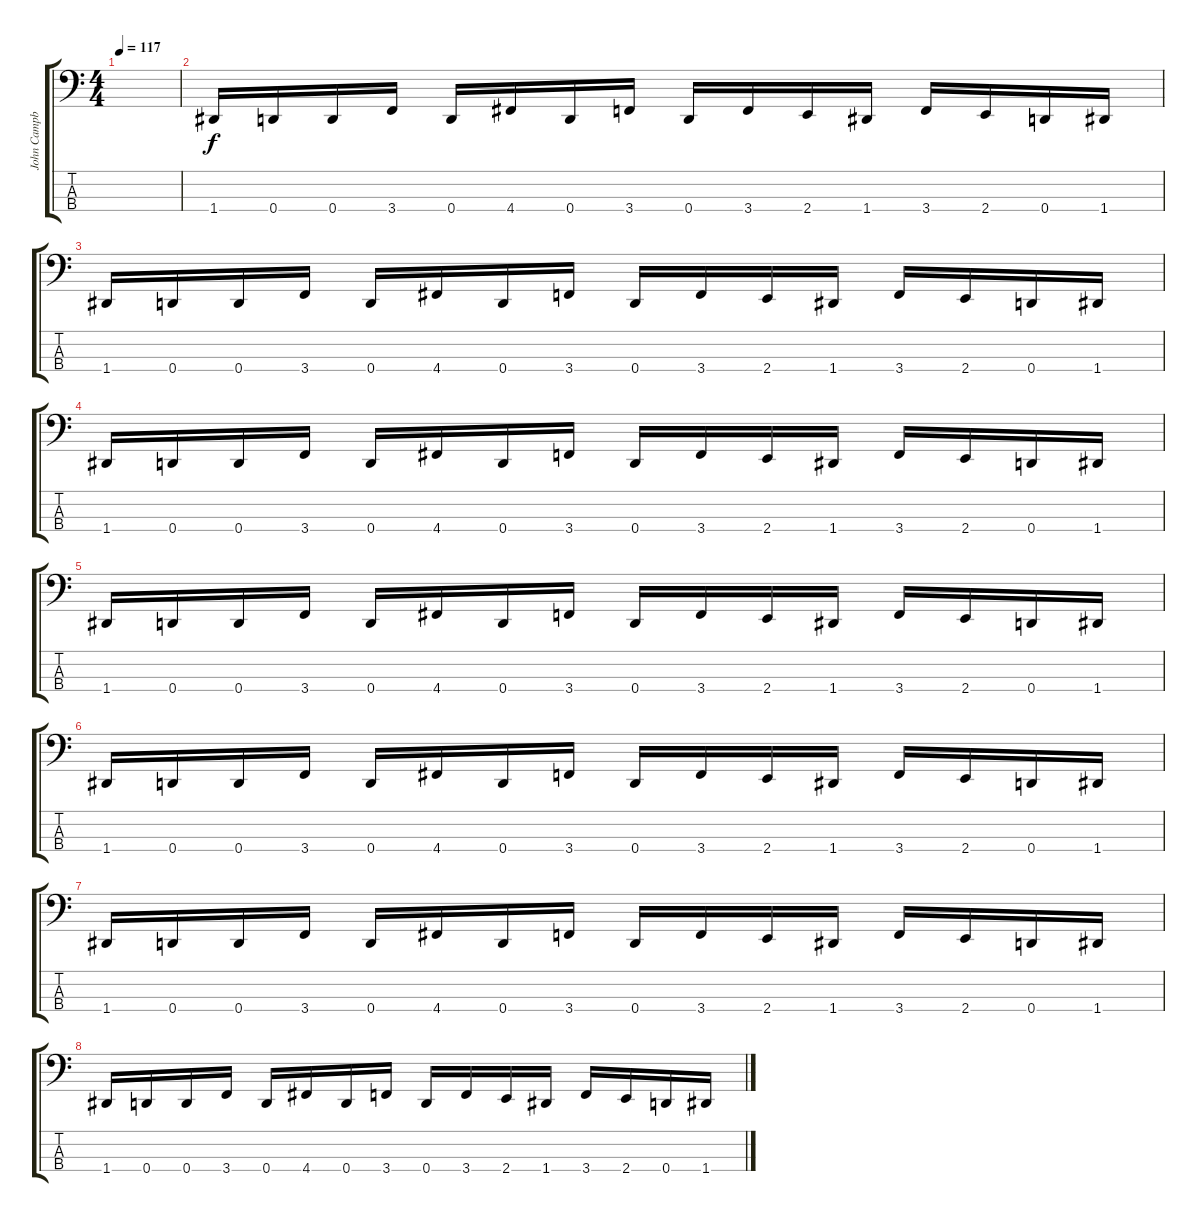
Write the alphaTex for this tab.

\track ("John Campbell" "John Campb") {instrument electricbasspick}
\staff {score tabs}
\tuning (G2 D2 A1 D1) {hide}
\ts (4 4)
\tempo 117
\clef f4
\ks c
|
1.4.16 0.4.16 0.4.16 3.4.16 0.4.16 4.4.16 0.4.16 3.4.16 0.4.16 3.4.16 2.4.16 1.4.16 3.4.16 2.4.16 0.4.16 1.4.16 |
1.4.16 0.4.16 0.4.16 3.4.16 0.4.16 4.4.16 0.4.16 3.4.16 0.4.16 3.4.16 2.4.16 1.4.16 3.4.16 2.4.16 0.4.16 1.4.16 |
1.4.16 0.4.16 0.4.16 3.4.16 0.4.16 4.4.16 0.4.16 3.4.16 0.4.16 3.4.16 2.4.16 1.4.16 3.4.16 2.4.16 0.4.16 1.4.16 |
1.4.16 0.4.16 0.4.16 3.4.16 0.4.16 4.4.16 0.4.16 3.4.16 0.4.16 3.4.16 2.4.16 1.4.16 3.4.16 2.4.16 0.4.16 1.4.16 |
1.4.16 0.4.16 0.4.16 3.4.16 0.4.16 4.4.16 0.4.16 3.4.16 0.4.16 3.4.16 2.4.16 1.4.16 3.4.16 2.4.16 0.4.16 1.4.16 |
1.4.16 0.4.16 0.4.16 3.4.16 0.4.16 4.4.16 0.4.16 3.4.16 0.4.16 3.4.16 2.4.16 1.4.16 3.4.16 2.4.16 0.4.16 1.4.16 |
1.4.16 0.4.16 0.4.16 3.4.16 0.4.16 4.4.16 0.4.16 3.4.16 0.4.16 3.4.16 2.4.16 1.4.16 3.4.16 2.4.16 0.4.16 1.4.16
